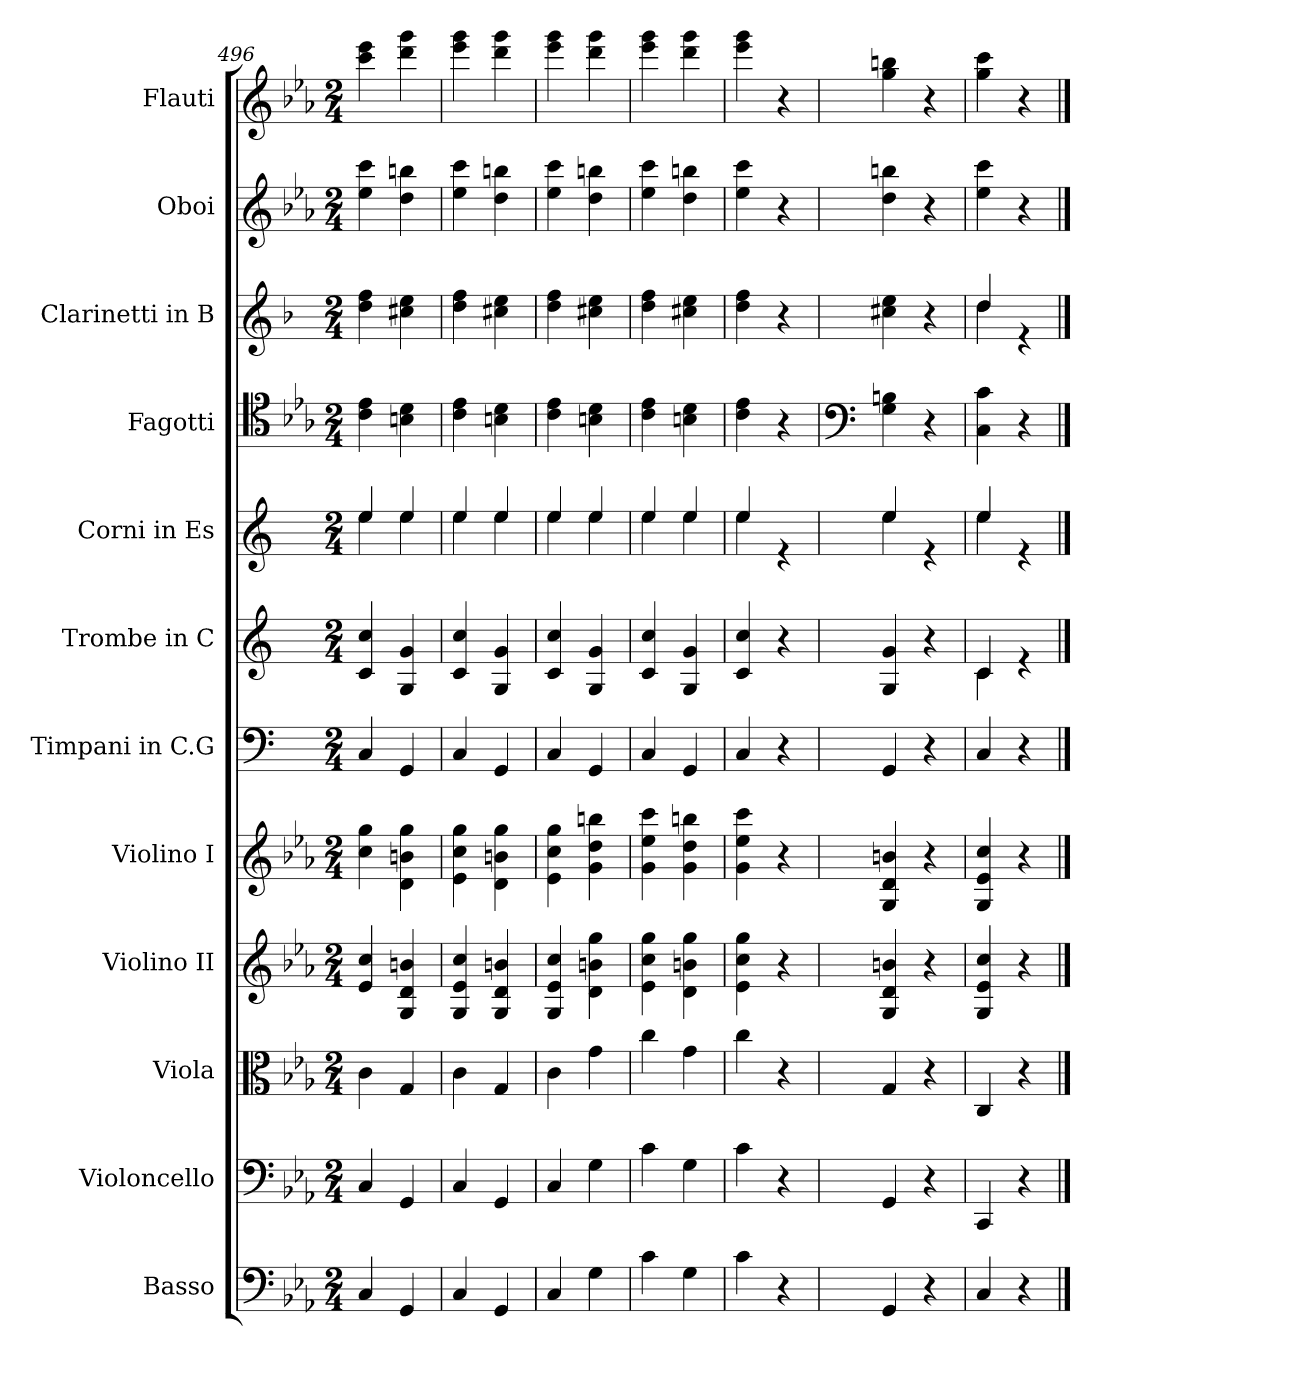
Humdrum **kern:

**kern	**kern	**kern	**kern	**kern	**kern	**kern	**kern	**kern	**kern	**kern	**kern
*part12	*part11	*part10	*part9	*part8	*part7	*part6	*part5	*part4	*part3	*part2	*part1
*staff12	*staff11	*staff10	*staff9	*staff8	*staff7	*staff6	*staff5	*staff4	*staff3	*staff2	*staff1
*I"Basso	*I"Violoncello	*I"Viola	*I"Violino II	*I"Violino I	*I"Timpani in C.G	*I"Trombe in C	*I"Corni in Es	*I"Fagotti	*I"Clarinetti in B	*I"Oboi	*I"Flauti
*	*	*	*	*	*I'Tp.	*I'Tr.	*I'Cor.	*I'Fag.	*I'Cl.	*I'Ob.	*I'Fl.
*clefF4	*clefF4	*clefC3	*clefG2	*clefG2	*clefF4	*clefG2	*clefG2	*clefC4	*clefG2	*clefG2	*clefG2
*ITrd7c12	*	*	*	*	*	*	*ITrd5c9	*	*ITrd1c2	*	*
*k[b-e-a-]	*k[b-e-a-]	*k[b-e-a-]	*k[b-e-a-]	*k[b-e-a-]	*k[]	*k[]	*k[b-e-a-]	*k[b-e-a-]	*k[b-e-a-]	*k[b-e-a-]	*k[b-e-a-]
*M2/4	*M2/4	*M2/4	*M2/4	*M2/4	*M2/4	*M2/4	*M2/4	*M2/4	*M2/4	*M2/4	*M2/4
=496	=496	=496	=496	=496	=496	=496	=496	=496	=496	=496	=496
*	*	*	*	*	*	*	*^	*	*	*	*
4CC/	4C/	4c\	4e-/ 4cc/	4cc\ 4gg\	4C/	4c/ 4cc/	4g/	4g\	4c\ 4e-\	4cc\ 4ee-\	4ee-\ 4ccc\	4ccc\ 4eee-\
4GGG/	4GG/	4G/	4G/ 4d/ 4bn/	4d\ 4bn\ 4gg\	4GG/	4G/ 4g/	4g/	4g\	4Bn\ 4d\	4bn\ 4dd\	4dd\ 4bbn\	4ddd\ 4ggg\
=497	=497	=497	=497	=497	=497	=497	=497	=497	=497	=497	=497	=497
4CC/	4C/	4c\	4G/ 4e-/ 4cc/	4e-\ 4cc\ 4gg\	4C/	4c/ 4cc/	4g/	4g\	4c\ 4e-\	4cc\ 4ee-\	4ee-\ 4ccc\	4eee-\ 4ggg\
4GGG/	4GG/	4G/	4G/ 4d/ 4bn/	4d\ 4bn\ 4gg\	4GG/	4G/ 4g/	4g/	4g\	4Bn\ 4d\	4bn\ 4dd\	4dd\ 4bbn\	4ddd\ 4ggg\
=498	=498	=498	=498	=498	=498	=498	=498	=498	=498	=498	=498	=498
4CC/	4C/	4c\	4G/ 4e-/ 4cc/	4e-\ 4cc\ 4gg\	4C/	4c/ 4cc/	4g/	4g\	4c\ 4e-\	4cc\ 4ee-\	4ee-\ 4ccc\	4eee-\ 4ggg\
4GG\	4G\	4g\	4d\ 4bn\ 4gg\	4g\ 4dd\ 4bbn\	4GG/	4G/ 4g/	4g/	4g\	4Bn\ 4d\	4bn\ 4dd\	4dd\ 4bbn\	4ddd\ 4ggg\
=499	=499	=499	=499	=499	=499	=499	=499	=499	=499	=499	=499	=499
4C\	4c\	4cc\	4e-\ 4cc\ 4gg\	4g\ 4ee-\ 4ccc\	4C/	4c/ 4cc/	4g/	4g\	4c\ 4e-\	4cc\ 4ee-\	4ee-\ 4ccc\	4eee-\ 4ggg\
4GG\	4G\	4g\	4d\ 4bn\ 4gg\	4g\ 4dd\ 4bbn\	4GG/	4G/ 4g/	4g/	4g\	4Bn\ 4d\	4bn\ 4dd\	4dd\ 4bbn\	4ddd\ 4ggg\
=500	=500	=500	=500	=500	=500	=500	=500	=500	=500	=500	=500	=500
4C\	4c\	4cc\	4e-\ 4cc\ 4gg\	4g\ 4ee-\ 4ccc\	4C/	4c/ 4cc/	4g/	4g\	4c\ 4e-\	4cc\ 4ee-\	4ee-\ 4ccc\	4eee-\ 4ggg\
4r	4r	4r	4r	4r	4r	4r	4re	4ryy	4r	4r	4r	4r
=501	=501	=501	=501	=501	=501	=501	=501	=501	=501	=501	=501	=501
*	*	*	*	*	*	*	*	*	*clefF4	*	*	*
4GGG/	4GG/	4G/	4G/ 4d/ 4bn/	4G/ 4d/ 4bn/	4GG/	4G/ 4g/	4g/	4g\	4G\ 4Bn\	4bn\ 4dd\	4dd\ 4bbn\	4gg\ 4bbn\
4r	4r	4r	4r	4r	4r	4r	4re	4ryy	4r	4r	4r	4r
=502	=502	=502	=502	=502	=502	=502	=502	=502	=502	=502	=502	=502
*	*	*	*	*	*	*^	*	*	*	*^	*	*
4CC/	4CC/	4C/	4G/ 4e-/ 4cc/	4G/ 4e-/ 4cc/	4C/	4c/	4c\	4g/	4g\	4C\ 4c\	4cc/	4cc\	4ee-\ 4ccc\	4gg\ 4ccc\
4r	4r	4r	4r	4r	4r	4re	4ryy	4re	4ryy	4r	4re	4ryy	4r	4r
*	*	*	*	*	*	*v	*v	*	*	*	*v	*v	*	*
*	*	*	*	*	*	*	*v	*v	*	*	*	*
==	==	==	==	==	==	==	==	==	==	==	==
*-	*-	*-	*-	*-	*-	*-	*-	*-	*-	*-	*-
